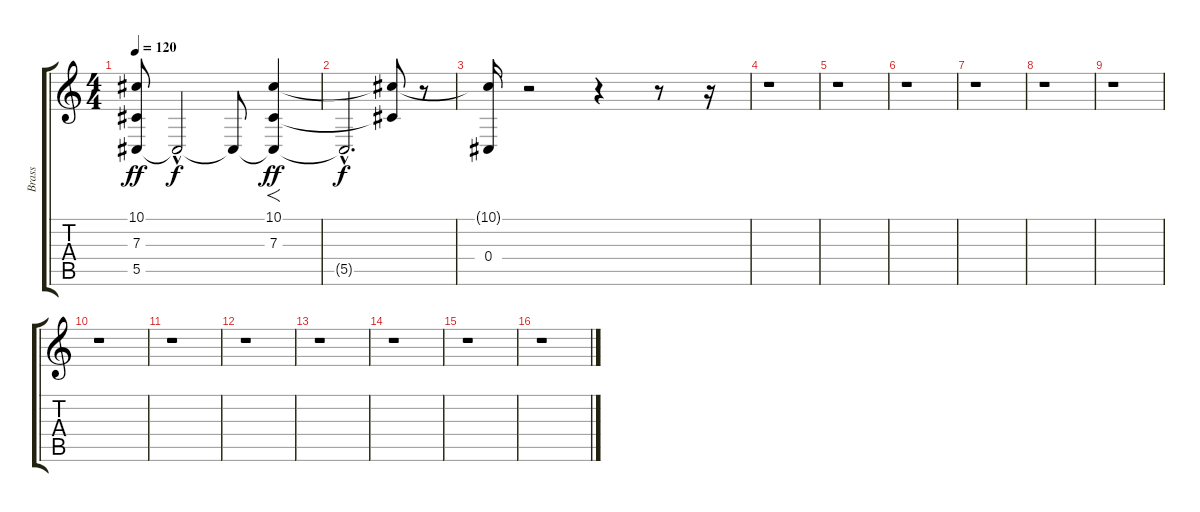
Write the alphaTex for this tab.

\track ("Brass" "Brass") {instrument brasssection}
\staff {score tabs}
\tuning (Eb4 Bb3 Gb3 Db3 Ab2 Eb2) {hide}
\ts (4 4)
\tempo 120
\clef g2
\ks c
(10.1 7.3 5.5).8{dy ff} 5.5{hac t}.2{dy f} 5.5{t}.8 (10.1 7.3 5.5{t}).4{f dy ff} |
5.5{hac t}.2{d dy f} (10.1{t} 7.3{t}).8 r.8 |
(10.1{t} 0.4).16 r.2 r.4 r.8 r.16 |
r.1 |
r.1 |
r.1 |
r.1 |
r.1 |
r.1 |
r.1 |
r.1 |
r.1 |
r.1 |
r.1 |
r.1 |
r.1
